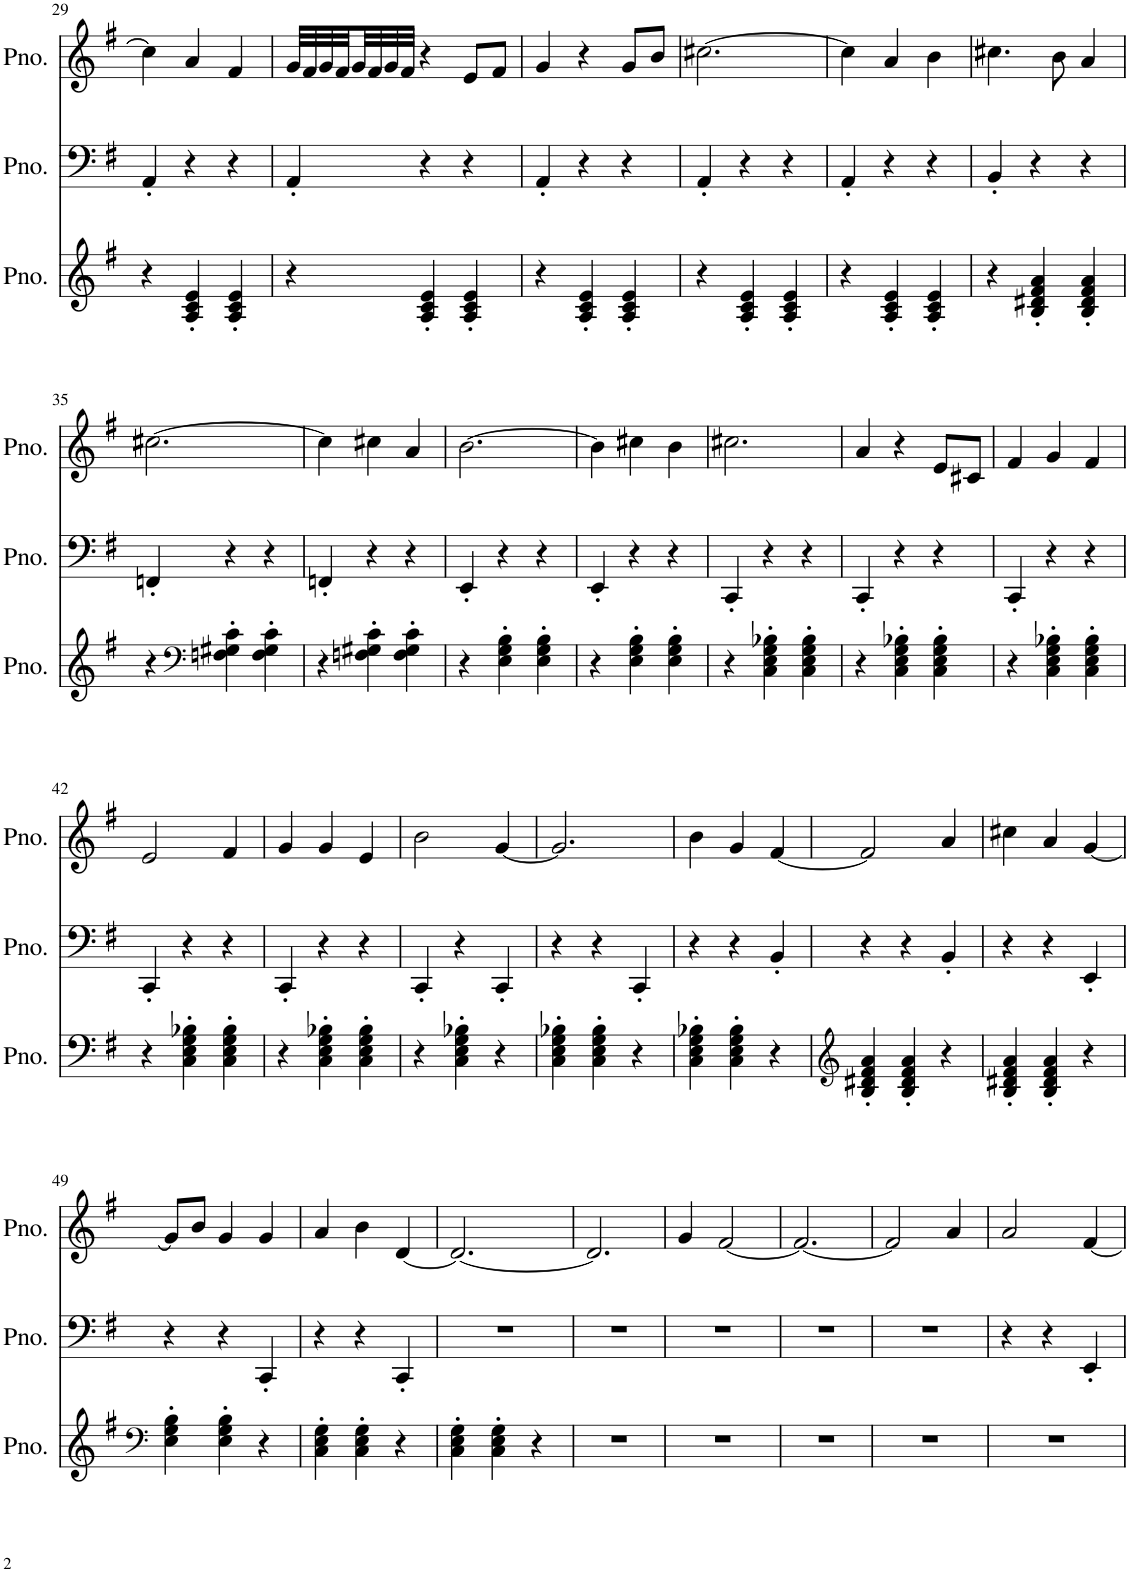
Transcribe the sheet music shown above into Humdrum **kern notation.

**kern	**kern	**kern
*part3	*part2	*part1
*staff3	*staff2	*staff1
*I"Piano	*I"Piano	*I"Piano
*I'Pno.	*I'Pno.	*I'Pno.
!!LO:PB:g=z
*clefG2	*clefF4	*clefG2
*k[f#]	*k[f#]	*k[f#]
*M3/4	*M3/4	*M3/4
=29	=29	=29
4r	4AA'/	4cc#\]
4A/' 4c/' 4e/'	4r	4a/
4A/' 4c/' 4e/'	4r	4f#/
=30	=30	=30
4r	4AA'/	32g/LLL
.	.	32f#/
.	.	32g/
.	.	32f#/
.	.	32g/
.	.	32f#/
.	.	32g/
.	.	32f#/JJJ
4A/' 4c/' 4e/'	4r	4r
4A/' 4c/' 4e/'	4r	8e/L
.	.	8f#/J
=31	=31	=31
4r	4AA'/	4g/
4A/' 4c/' 4e/'	4r	4r
4A/' 4c/' 4e/'	4r	8g/L
.	.	8b/J
=32	=32	=32
4r	4AA'/	[2.cc#X\
4A/' 4c/' 4e/'	4r	.
4A/' 4c/' 4e/'	4r	.
=33	=33	=33
4r	4AA'/	4cc#\]
4A/' 4c/' 4e/'	4r	4a/
4A/' 4c/' 4e/'	4r	4b\
=34	=34	=34
4r	4BB'/	4.cc#X\
4B/' 4d#X/' 4f#/' 4a/'	4r	.
.	.	8b\
4B/' 4d#/' 4f#/' 4a/'	4r	4a/
!!LO:LB:g=z
=35	=35	=35
4r	4FFn'/	[2.cc#X\
*clefF4	*	*
4Fn\' 4G#X\' 4c\'	4r	.
4F\' 4G#\' 4c\'	4r	.
=36	=36	=36
4r	4FFn'/	4cc#\]
4Fn\' 4G#X\' 4c\'	4r	4cc#X\
4F\' 4G#\' 4c\'	4r	4a/
=37	=37	=37
4r	4EE'/	[2.b\
4E\' 4G\' 4B\'	4r	.
4E\' 4G\' 4B\'	4r	.
=38	=38	=38
4r	4EE'/	4b\]
4E\' 4G\' 4B\'	4r	4cc#X\
4E\' 4G\' 4B\'	4r	4b\
=39	=39	=39
4r	4CC'/	2.cc#X\
4C\' 4E\' 4G\' 4B-X\'	4r	.
4C\' 4E\' 4G\' 4B-\'	4r	.
=40	=40	=40
4r	4CC'/	4a/
4C\' 4E\' 4G\' 4B-X\'	4r	4r
4C\' 4E\' 4G\' 4B-\'	4r	8e/L
.	.	8c#X/J
=41	=41	=41
4r	4CC'/	4f#/
4C\' 4E\' 4G\' 4B-X\'	4r	4g/
4C\' 4E\' 4G\' 4B-\'	4r	4f#/
!!LO:LB:g=z
=42	=42	=42
4r	4CC'/	2e/
4C\' 4E\' 4G\' 4B-X\'	4r	.
4C\' 4E\' 4G\' 4B-\'	4r	4f#/
=43	=43	=43
4r	4CC'/	4g/
4C\' 4E\' 4G\' 4B-X\'	4r	4g/
4C\' 4E\' 4G\' 4B-\'	4r	4e/
=44	=44	=44
4r	4CC'/	2b\
4C\' 4E\' 4G\' 4B-X\'	4r	.
4r	4CC'/	[4g/
=45	=45	=45
4C\' 4E\' 4G\' 4B-X\'	4r	2.g/]
4C\' 4E\' 4G\' 4B-\'	4r	.
4r	4CC'/	.
=46	=46	=46
4C\' 4E\' 4G\' 4B-X\'	4r	4b\
4C\' 4E\' 4G\' 4B-\'	4r	4g/
4r	4BB'/	[4f#/
=47	=47	=47
*clefG2	*	*
4B/' 4d#X/' 4f#/' 4a/'	4r	2f#/]
4B/' 4d#/' 4f#/' 4a/'	4r	.
4r	4BB'/	4a/
=48	=48	=48
4B/' 4d#X/' 4f#/' 4a/'	4r	4cc#X\
4B/' 4d#/' 4f#/' 4a/'	4r	4a/
4r	4EE'/	[4g/
!!LO:LB:g=z
=49	=49	=49
*clefF4	*	*
4E\' 4G\' 4B\'	4r	8g/L]
.	.	8b/J
4E\' 4G\' 4B\'	4r	4g/
4r	4CC'/	4g/
=50	=50	=50
4C\' 4E\' 4G\'	4r	4a/
4C\' 4E\' 4G\'	4r	4b\
4r	4CC'/	[4d/
=51	=51	=51
4C\' 4E\' 4G\'	2.r	2.d/_
4C\' 4E\' 4G\'	.	.
4r	.	.
=52	=52	=52
2.r	2.r	2.d/]
=53	=53	=53
2.r	2.r	4g/
.	.	[2f#/
=54	=54	=54
2.r	2.r	2.f#/_
=55	=55	=55
2.r	2.r	2f#/]
.	.	4a/
=56	=56	=56
2.r	4r	2a/
.	4r	.
.	4EE'/	[4f#/
=	=	=
*-	*-	*-
